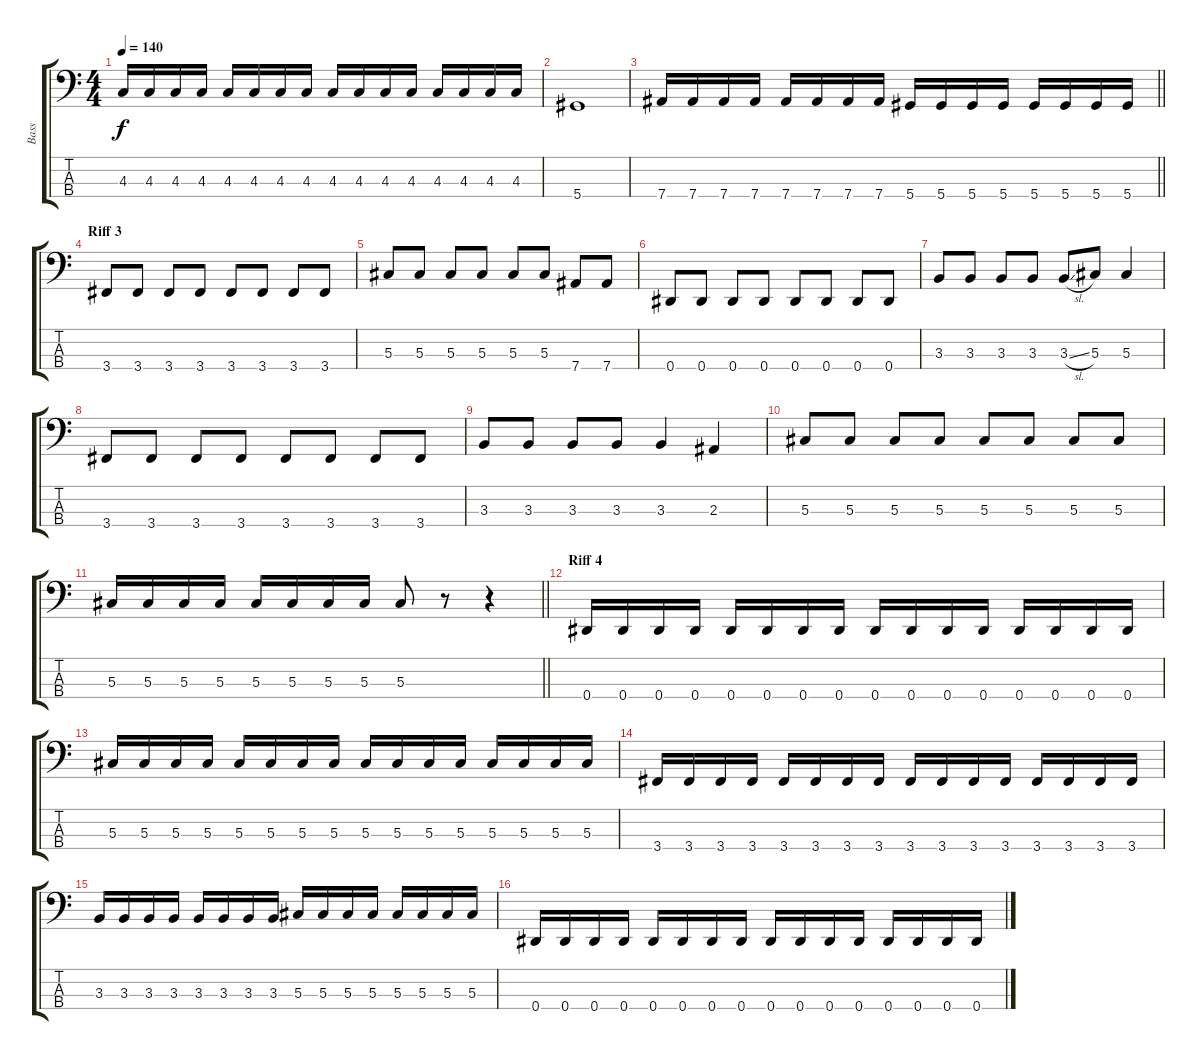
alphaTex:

\track ("Bass" "Bass") {instrument electricbassfinger}
\staff {score tabs}
\tuning (Gb2 Db2 Ab1 Eb1) {hide}
\ts (4 4)
\tempo 140
\clef f4
\ks c
4.3.16{dy f} 4.3.16 4.3.16 4.3.16 4.3.16 4.3.16 4.3.16 4.3.16 4.3.16 4.3.16 4.3.16 4.3.16 4.3.16 4.3.16 4.3.16 4.3.16 |
5.4.1 |
\barLineRight lightlight
7.4.16 7.4.16 7.4.16 7.4.16 7.4.16 7.4.16 7.4.16 7.4.16 5.4.16 5.4.16 5.4.16 5.4.16 5.4.16 5.4.16 5.4.16 5.4.16 |
\section ("" "Riff 3")
3.4.8 3.4.8 3.4.8 3.4.8 3.4.8 3.4.8 3.4.8 3.4.8 |
5.3.8 5.3.8 5.3.8 5.3.8 5.3.8 5.3.8 7.4.8 7.4.8 |
0.4.8 0.4.8 0.4.8 0.4.8 0.4.8 0.4.8 0.4.8 0.4.8 |
3.3.8 3.3.8 3.3.8 3.3.8 3.3{sl}.8 5.3.8 5.3.4 |
3.4.8 3.4.8 3.4.8 3.4.8 3.4.8 3.4.8 3.4.8 3.4.8 |
3.3.8 3.3.8 3.3.8 3.3.8 3.3.4 2.3.4 |
5.3.8 5.3.8 5.3.8 5.3.8 5.3.8 5.3.8 5.3.8 5.3.8 |
\barLineRight lightlight
5.3.16 5.3.16 5.3.16 5.3.16 5.3.16 5.3.16 5.3.16 5.3.16 5.3.8 r.8 r.4 |
\section ("" "Riff 4")
0.4.16 0.4.16 0.4.16 0.4.16 0.4.16 0.4.16 0.4.16 0.4.16 0.4.16 0.4.16 0.4.16 0.4.16 0.4.16 0.4.16 0.4.16 0.4.16 |
5.3.16 5.3.16 5.3.16 5.3.16 5.3.16 5.3.16 5.3.16 5.3.16 5.3.16 5.3.16 5.3.16 5.3.16 5.3.16 5.3.16 5.3.16 5.3.16 |
3.4.16 3.4.16 3.4.16 3.4.16 3.4.16 3.4.16 3.4.16 3.4.16 3.4.16 3.4.16 3.4.16 3.4.16 3.4.16 3.4.16 3.4.16 3.4.16 |
3.3.16 3.3.16 3.3.16 3.3.16 3.3.16 3.3.16 3.3.16 3.3.16 5.3.16 5.3.16 5.3.16 5.3.16 5.3.16 5.3.16 5.3.16 5.3.16 |
0.4.16 0.4.16 0.4.16 0.4.16 0.4.16 0.4.16 0.4.16 0.4.16 0.4.16 0.4.16 0.4.16 0.4.16 0.4.16 0.4.16 0.4.16 0.4.16
